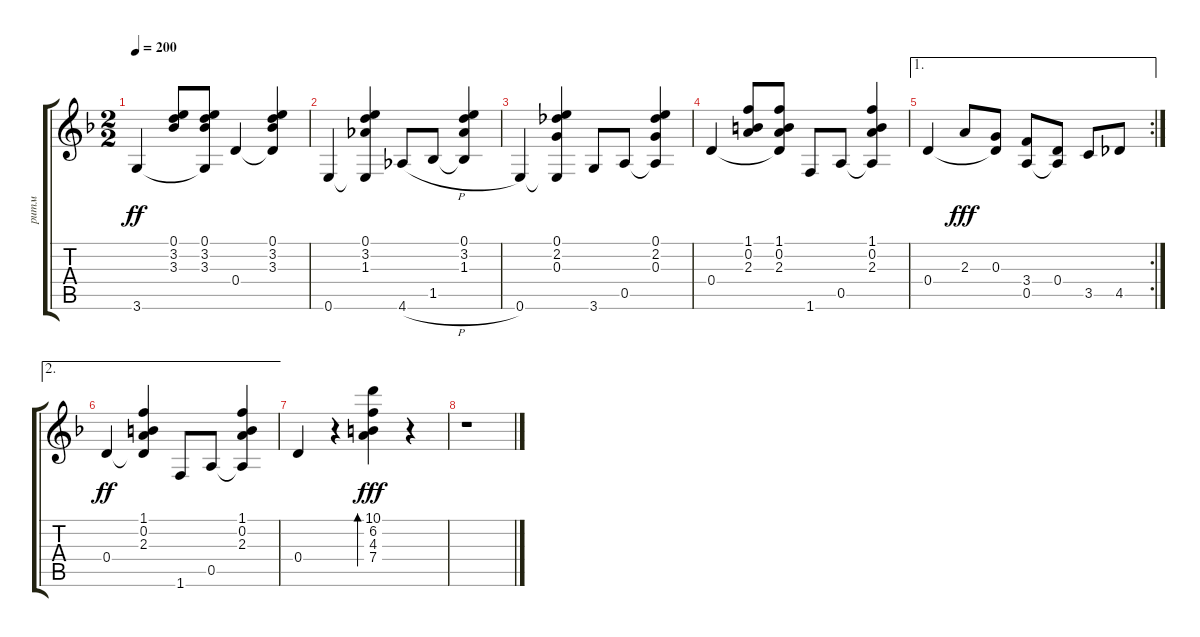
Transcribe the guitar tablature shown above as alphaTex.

\track ("ритм" "ритм") {instrument acousticguitarsteel}
\staff {score tabs}
\tuning (E4 B3 G3 D3 A2 E2) {hide}
\ts (2 2)
\tempo 200
\clef g2
\ks dminor
3.6.4{dy ff} (0.1 3.2 3.3).8 (0.1 3.2 3.3 3.6{t}).8 0.4.4 (0.1 3.2 3.3 0.4{t}).4 |
0.6.4 (0.1 3.2 1.3 0.6{t}).4 4.6{h}.8 1.5.8 (0.1 3.2 1.3 1.5{t}).4 |
0.6.4 (0.1 2.2 0.3 0.6{t}).4 3.6.8 0.5.8 (0.1 2.2 0.3 0.5{t}).4 |
0.4.4 (1.1 0.2 2.3).8 (1.1 0.2 2.3 0.4{t}).8 1.6.8 0.5.8 (1.1 0.2 2.3 0.5{t}).4 |
\ae 1
\rc 2
0.4.4 2.3.8{dy fff} (0.3 0.4{t}).8 (3.4 0.5).8 (0.4 0.5{t}).8 3.5.8 4.5.8 |
\ae 2
0.4.4{dy ff} (1.1 0.2 2.3 0.4{t}).4 1.6.8 0.5.8 (1.1 0.2 2.3 0.5{t}).4 |
0.4.4 r.4 (10.1 6.2 4.3 7.4).4{bd 60 dy fff} r.4 |
r.1
